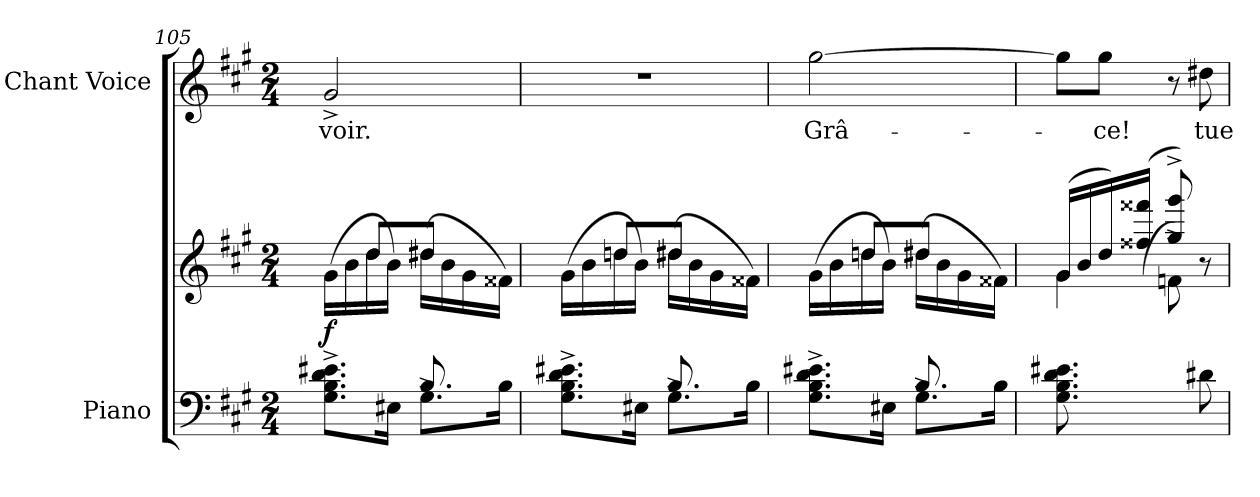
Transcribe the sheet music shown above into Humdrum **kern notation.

**kern	**kern	**dynam	**kern	**text
*part2	*part2	*part2	*part1	*part1
*staff3	*staff2	*staff2/3	*staff1	*staff1
*I"Piano	*	*	*I"Chant Voice	*
*I'Pno	*	*	*	*
*clefF4	*clefG2	*	*clefG2	*
*k[f#c#g#]	*k[f#c#g#]	*	*k[f#c#g#]	*
*M2/4	*M2/4	*	*M2/4	*
=105	=105	=105	=105	=105
*^	*^	*	*	*
!	!	!	!	!LO:DY:b	!	!
8.G#\^ 8.B\^ 8.d\^ 8.e#X\^L	4ryy	(>16g#\LL	8ryy	f	2g#^>/	voir.
.	.	16b\	.	.	.	.
.	.	16dd\	8dd/L	.	.	.
16E#X\Jk	.	16b\JJ)	.	.	.	.
8.G#^\L	8.B/	(>16dd#X\LL	8dd#/J	.	.	.
.	.	16b\	.	.	.	.
.	.	16g#\	8ryy	.	.	.
16B\Jk	16ryy	16f##X\JJ)	.	.	.	.
=106	=106	=106	=106	=106	=106	=106
8.G#\^ 8.B\^ 8.d\^ 8.e#X\^L	4ryy	(>16g#\LL	8ryy	.	2r	.
.	.	16b\	.	.	.	.
.	.	16ddn\	8dd/L	.	.	.
16E#X\Jk	.	16b\JJ)	.	.	.	.
8.G#^\L	8.B/	(>16dd#X\LL	8dd#/J	.	.	.
.	.	16b\	.	.	.	.
.	.	16g#\	8ryy	.	.	.
16B\Jk	16ryy	16f##X\JJ)	.	.	.	.
=107	=107	=107	=107	=107	=107	=107
8.G#\^ 8.B\^ 8.d\^ 8.e#X\^L	4ryy	(>16g#\LL	8ryy	.	[2gg#\	Grâ-
.	.	16b\	.	.	.	.
.	.	16ddn\	8dd/L	.	.	.
16E#X\Jk	.	16b\JJ)	.	.	.	.
8.G#^\L	8.B/	(>16dd#X\LL	8dd#/J	.	.	.
.	.	16b\	.	.	.	.
.	.	16g#\	8ryy	.	.	.
16B\Jk	16ryy	16f##X\JJ)	.	.	.	.
*v	*v	*	*	*	*	*
=108	=108	=108	=108	=108	=108
*	*	*^	*	*	*
8.G#\ 8.B\ 8.d\ 8.e#X\L	(>16g#/LL	4g#\	8.ryy	.	8gg#\L]	.
.	16b/	.	.	.	.	.
.	16dd/)	.	.	.	8gg#\J	-ce!
8.ryy	(>16ff##X/ 16fff##X/JJ	.	(<16e\Jk	.	.	.
.	8gg#/^> 8ggg#/^>)	4ryy	8fn^<\)	.	8r	.
8d#X\	8r	.	8ryy	.	8dd#X\	tue-
*	*v	*v	*v	*	*	*
=	=	=	=	=
*-	*-	*-	*-	*-
